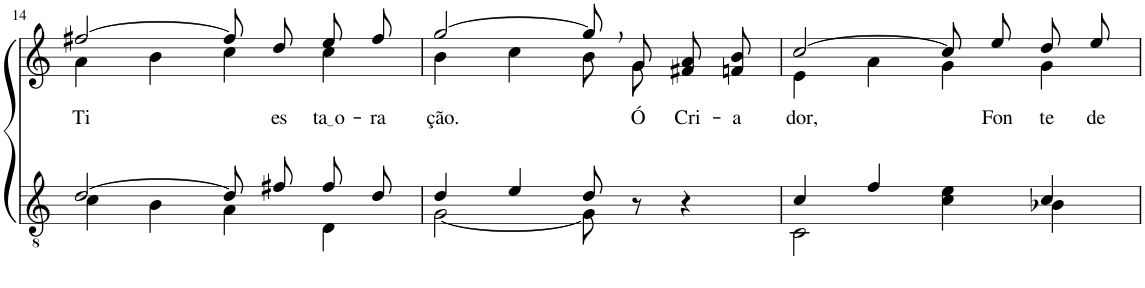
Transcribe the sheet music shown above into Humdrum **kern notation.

**kern	**kern	**text
*part2	*part1	*part1
*staff2	*staff1	*staff1
*I"Parte III e IV	*I"Parte I e II	*
!!LO:PB:g=z
*clefGv2	*clefG2	*
*Trd3c5	*Trd3c5	*
*k[]	*k[]	*
*M4/4	*M4/4	*
=14	=14	=14
*^	*^	*
!	!	!	!	!LO:LY:b
[2d/	4c\	[2ff#X/	4a\	Ti
.	4B\	.	4b\	.
8d/L]	4A\	8ff#/L]	4cc\	.
!	!	!	!	!LO:LY:b
8f#X/J	.	8dd/J	.	es-
!	!	!	!	!LO:LY:b
8f#/L	4D\	8ee/L	4cc\	ta o
!	!	!	!	!LO:LY:b
8d/J	.	8ff#/J	.	-ra-
=15	=15	=15	=15	=15
!	!	!	!	!LO:LY:b
4d/	[2G\	[2gg/	4b\	-ção.
4e/	.	.	4cc\	.
8d/	8G\]	8gg,/L]	8b\L	.
!	!	!	!	!LO:LY:b
8r	4.ryy	8g/J	8g\J	Ó
!	!	!	!	!LO:LY:b
4r	.	8f#X/ 8a/L	4ryy	Cri-
!	!	!	!	!LO:LY:b
.	.	8fn/ 8b/J	.	-a-
=16	=16	=16	=16	=16
!	!	!	!	!LO:LY:b
4c/	2C\	[2cc/	4e\	-dor,
4f/	.	.	4a\	.
4ryy	4c\ 4e\	8cc/L]	4g\	.
!	!	!	!	!LO:LY:b
.	.	8ee/J	.	Fon-
!	!	!	!	!LO:LY:b
4c/	4B-X\	8dd/L	4g\	-te
!	!	!	!	!LO:LY:b
.	.	8ee/J	.	de
*v	*v	*	*	*
*	*v	*v	*
=	=	=
*-	*-	*-
